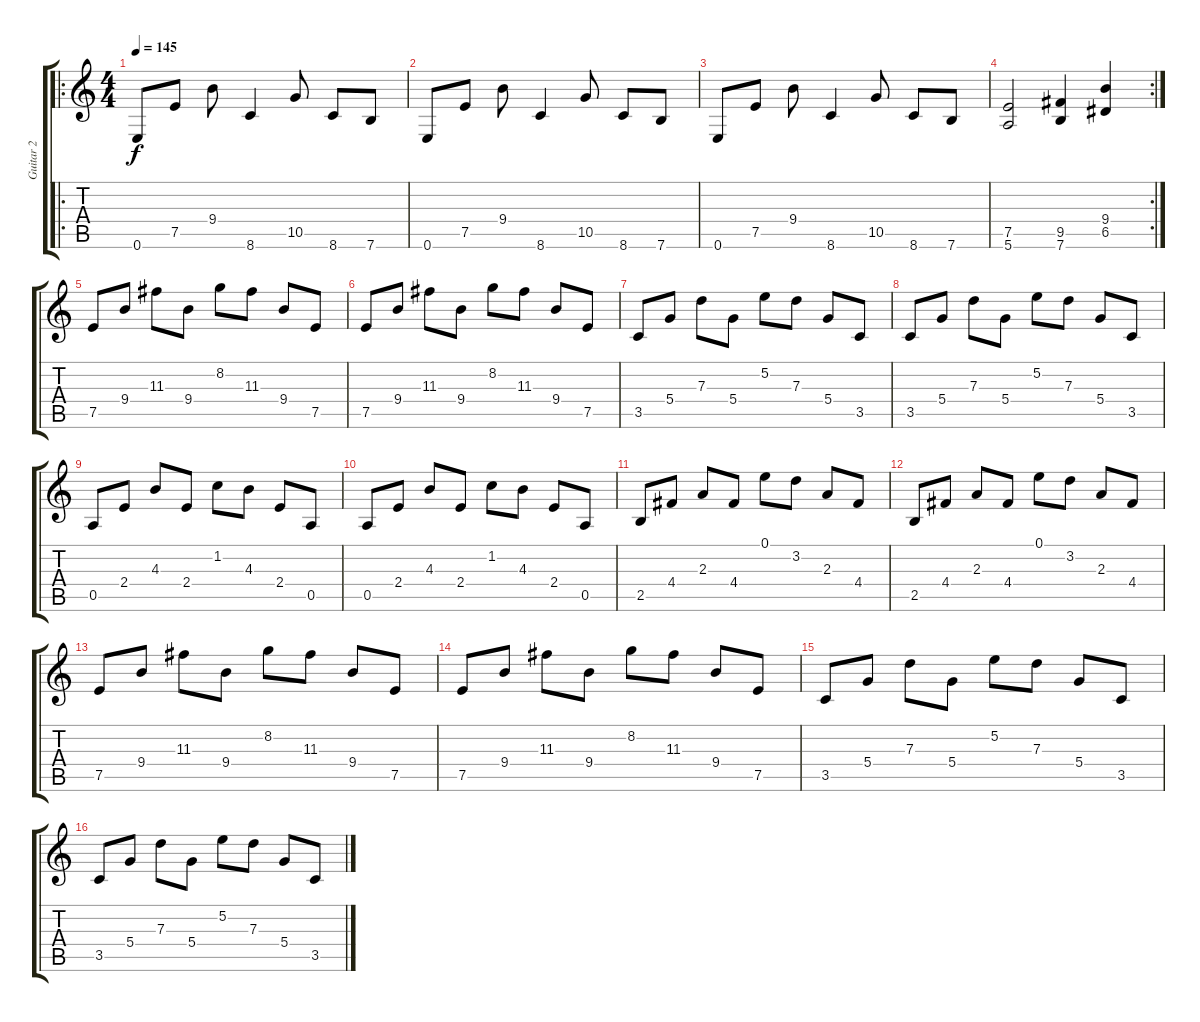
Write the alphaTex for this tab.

\track ("Guitar 2" "Guitar 2") {instrument overdrivenguitar}
\staff {score tabs}
\tuning (E4 B3 G3 D3 A2 E2) {hide}
\ro
\ts (4 4)
\tempo 145
\clef g2
\ks c
0.6.8{dy f} 7.5.8 9.4.8 8.6.4 10.5.8 8.6.8 7.6.8 |
0.6.8 7.5.8 9.4.8 8.6.4 10.5.8 8.6.8 7.6.8 |
0.6.8 7.5.8 9.4.8 8.6.4 10.5.8 8.6.8 7.6.8 |
\rc 2
(7.5 5.6).2 (9.5 7.6).4 (9.4 6.5).4 |
7.5.8 9.4.8 11.3.8 9.4.8 8.2.8 11.3.8 9.4.8 7.5.8 |
7.5.8 9.4.8 11.3.8 9.4.8 8.2.8 11.3.8 9.4.8 7.5.8 |
3.5.8 5.4.8 7.3.8 5.4.8 5.2.8 7.3.8 5.4.8 3.5.8 |
3.5.8 5.4.8 7.3.8 5.4.8 5.2.8 7.3.8 5.4.8 3.5.8 |
0.5.8 2.4.8 4.3.8 2.4.8 1.2.8 4.3.8 2.4.8 0.5.8 |
0.5.8 2.4.8 4.3.8 2.4.8 1.2.8 4.3.8 2.4.8 0.5.8 |
2.5.8 4.4.8 2.3.8 4.4.8 0.1.8 3.2.8 2.3.8 4.4.8 |
2.5.8 4.4.8 2.3.8 4.4.8 0.1.8 3.2.8 2.3.8 4.4.8 |
7.5.8 9.4.8 11.3.8 9.4.8 8.2.8 11.3.8 9.4.8 7.5.8 |
7.5.8 9.4.8 11.3.8 9.4.8 8.2.8 11.3.8 9.4.8 7.5.8 |
3.5.8 5.4.8 7.3.8 5.4.8 5.2.8 7.3.8 5.4.8 3.5.8 |
3.5.8 5.4.8 7.3.8 5.4.8 5.2.8 7.3.8 5.4.8 3.5.8
